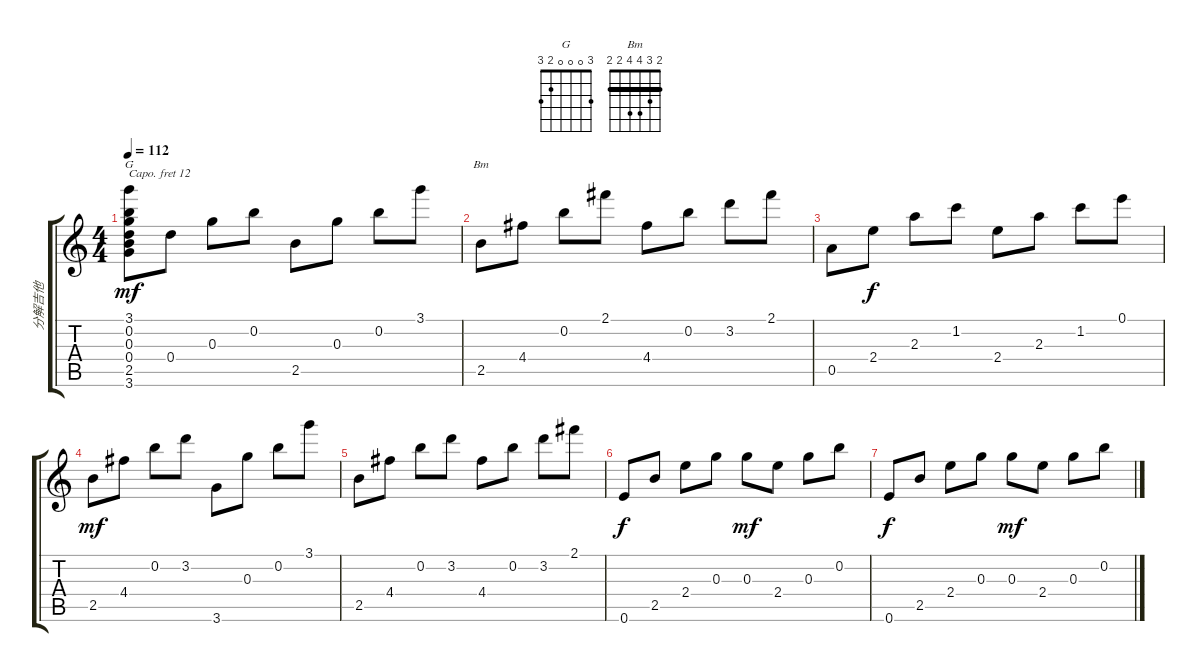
\track ("分解吉他" "分解吉他") {instrument acousticguitarsteel}
\staff {score tabs}
\capo 12
\tuning (E4 B3 G3 D3 A2 E2) {hide}
\chord ("G" 3 0 0 0 2 3)
\chord ("Bm" 2 3 4 4 2 2) {barre 2}
\ts (4 4)
\tempo 112
\clef g2
\ks c
(3.1 0.2 0.3 0.4 2.5 3.6).8{ch "G" dy mf} 0.4.8 0.3.8 0.2.8 2.5.8 0.3.8 0.2.8 3.1.8 |
2.5.8{ch "Bm"} 4.4.8 0.2.8 2.1.8 4.4.8 0.2.8 3.2.8 2.1.8 |
0.5.8 2.4.8{dy f} 2.3.8 1.2.8 2.4.8 2.3.8 1.2.8 0.1.8 |
2.5.8{dy mf} 4.4.8 0.2.8 3.2.8 3.6.8 0.3.8 0.2.8 3.1.8 |
2.5.8 4.4.8 0.2.8 3.2.8 4.4.8 0.2.8 3.2.8 2.1.8 |
0.6.8{dy f} 2.5.8 2.4.8 0.3.8 0.3.8{dy mf} 2.4.8 0.3.8 0.2.8 |
0.6.8{dy f} 2.5.8 2.4.8 0.3.8 0.3.8{dy mf} 2.4.8 0.3.8 0.2.8
